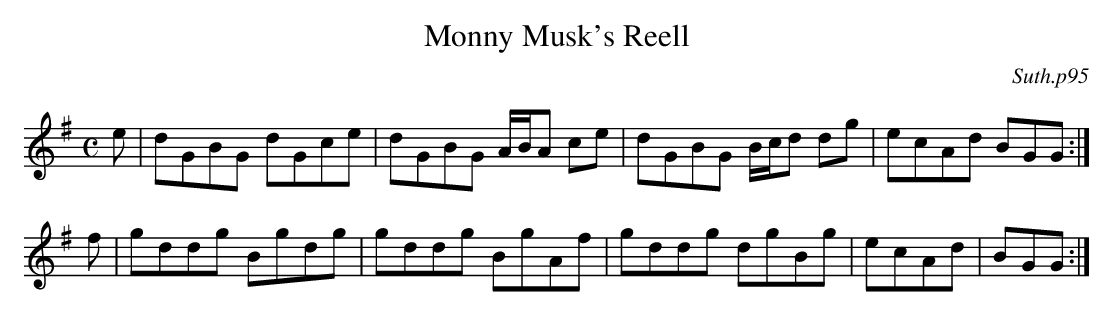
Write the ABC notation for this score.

X:1
T:Monny Musk's Reell
C:Suth.p95
M:C
L:1/8
K:G
e|dGBG dGce|dGBG A/B/A ce|dGBG B/c/d dg|ecAd BGG:|
f|gddg Bgdg|gddg BgAf|gddg dgBg|ecAd|BGG:|
